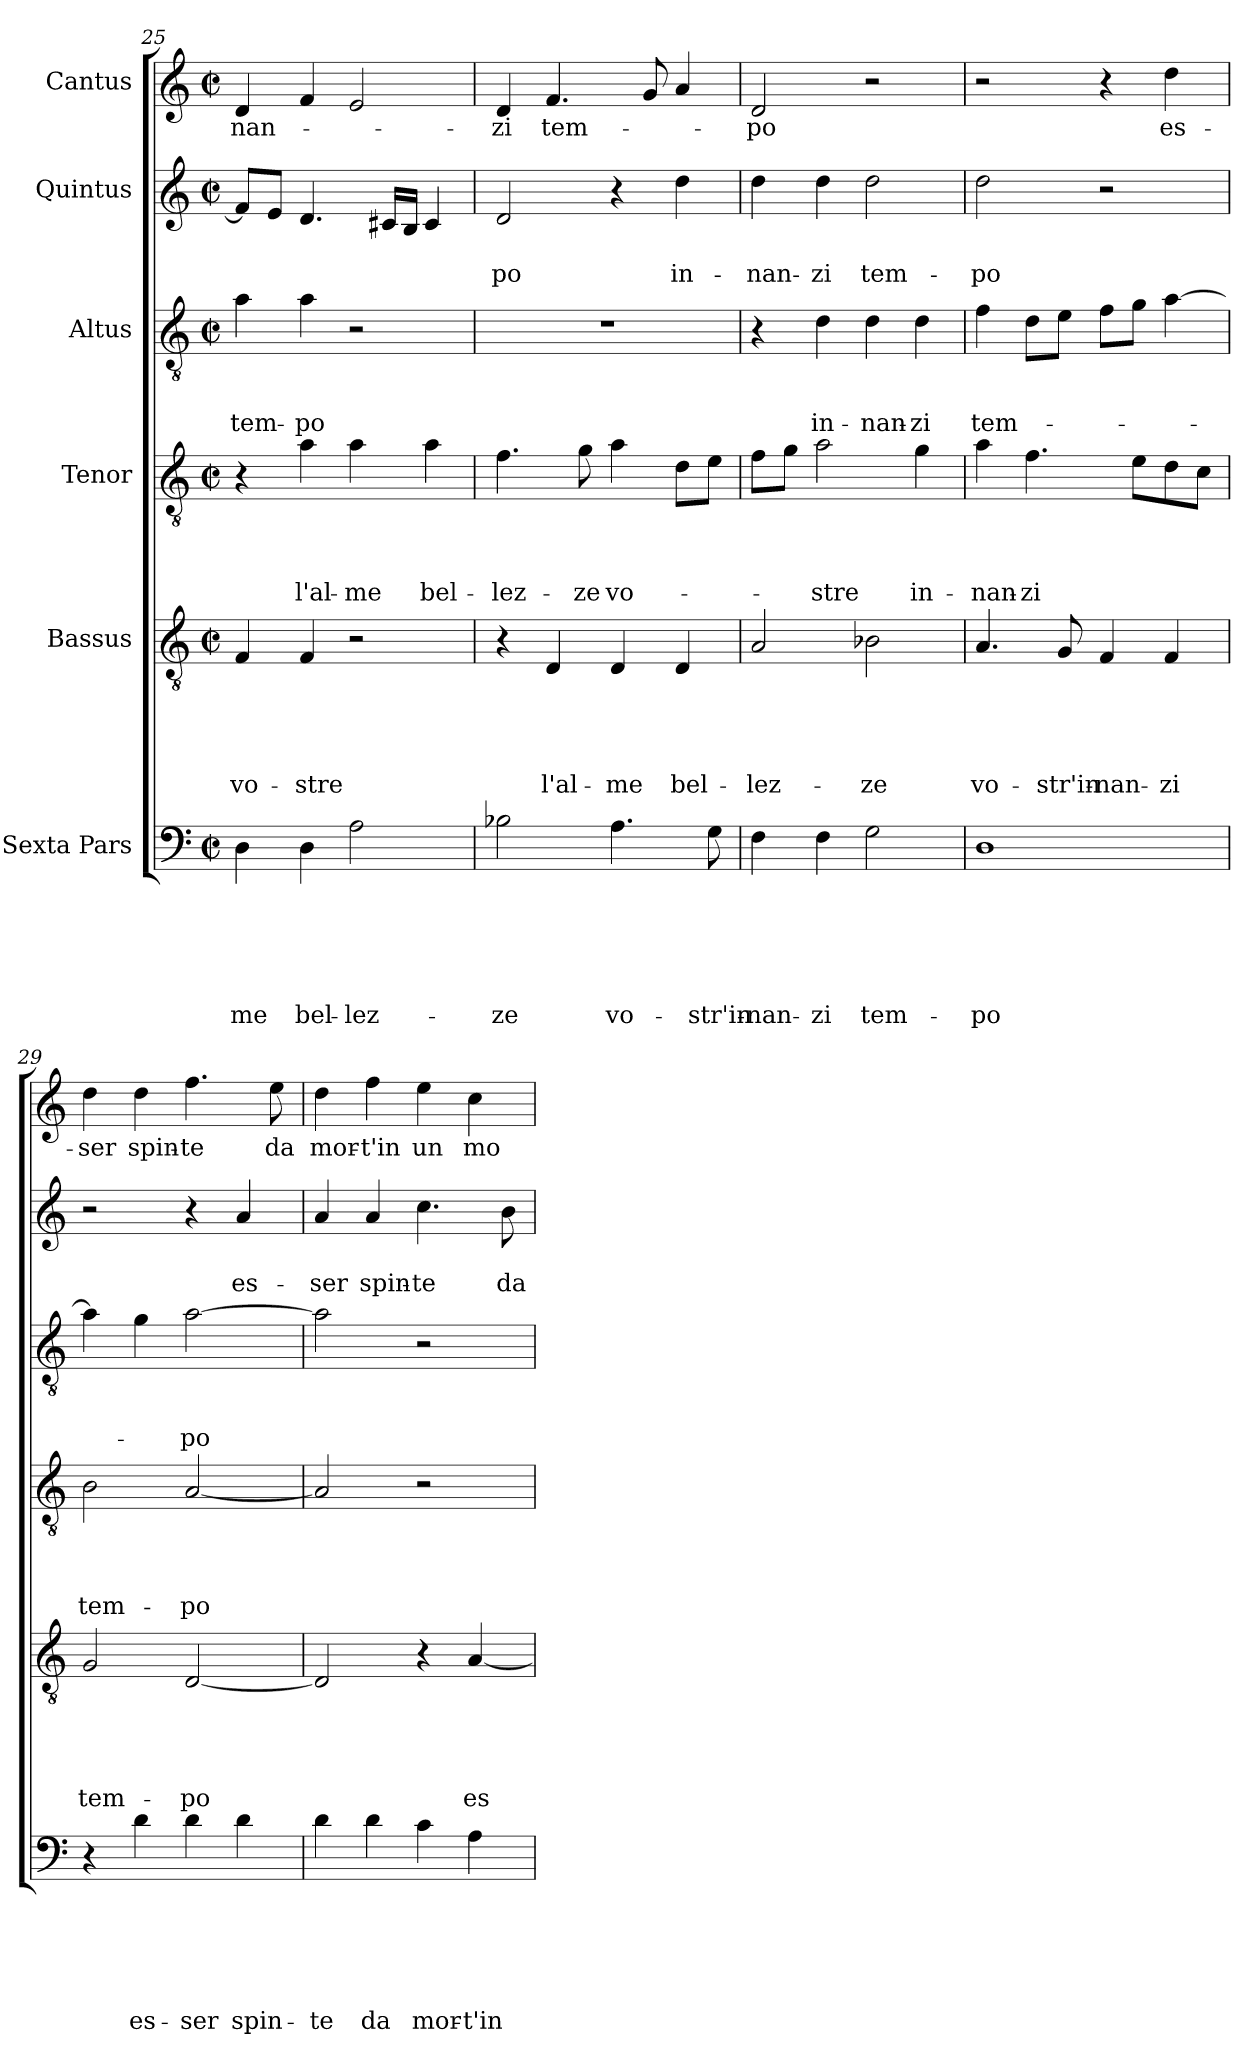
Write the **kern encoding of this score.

**kern	**text	**text	**text	**text	**text	**text	**kern	**text	**text	**text	**text	**text	**kern	**text	**text	**text	**text	**kern	**text	**text	**text	**kern	**text	**text	**kern	**text
*part6	*part6	*part6	*part6	*part6	*part6	*part6	*part5	*part5	*part5	*part5	*part5	*part5	*part4	*part4	*part4	*part4	*part4	*part3	*part3	*part3	*part3	*part2	*part2	*part2	*part1	*part1
*staff6	*staff6	*staff6	*staff6	*staff6	*staff6	*staff6	*staff5	*staff5	*staff5	*staff5	*staff5	*staff5	*staff4	*staff4	*staff4	*staff4	*staff4	*staff3	*staff3	*staff3	*staff3	*staff2	*staff2	*staff2	*staff1	*staff1
*I"Sexta Pars	*	*	*	*	*	*	*I"Bassus	*	*	*	*	*	*I"Tenor	*	*	*	*	*I"Altus	*	*	*	*I"Quintus	*	*	*I"Cantus	*
*clefF4	*	*	*	*	*	*	*clefGv2	*	*	*	*	*	*clefGv2	*	*	*	*	*clefGv2	*	*	*	*clefG2	*	*	*clefG2	*
*k[]	*	*	*	*	*	*	*k[]	*	*	*	*	*	*k[]	*	*	*	*	*k[]	*	*	*	*k[]	*	*	*k[]	*
*C:	*	*	*	*	*	*	*C:	*	*	*	*	*	*C:	*	*	*	*	*C:	*	*	*	*C:	*	*	*C:	*
*M2/2	*	*	*	*	*	*	*M2/2	*	*	*	*	*	*M2/2	*	*	*	*	*M2/2	*	*	*	*M2/2	*	*	*M2/2	*
*met(c|)	*	*	*	*	*	*	*met(c|)	*	*	*	*	*	*met(c|)	*	*	*	*	*met(c|)	*	*	*	*met(c|)	*	*	*met(c|)	*
=25	=25	=25	=25	=25	=25	=25	=25	=25	=25	=25	=25	=25	=25	=25	=25	=25	=25	=25	=25	=25	=25	=25	=25	=25	=25	=25
4D\	.	.	.	.	.	-me	4F/	.	.	.	.	vo-	4r	.	.	.	.	4a\	.	.	tem-	8f/L]	.	.	4d/	-nan-
.	.	.	.	.	.	.	.	.	.	.	.	.	.	.	.	.	.	.	.	.	.	8e/J	.	.	.	.
4D\	.	.	.	.	.	bel-	4F/	.	.	.	.	-stre	4a\	.	.	.	l'al-	4a\	.	.	-po	4.d/	.	.	4f/	.
2A\	.	.	.	.	.	-lez-	2r	.	.	.	.	.	4a\	.	.	.	-me	2r	.	.	.	.	.	.	2e/	.
.	.	.	.	.	.	.	.	.	.	.	.	.	.	.	.	.	.	.	.	.	.	16c#X/LL	.	.	.	.
.	.	.	.	.	.	.	.	.	.	.	.	.	.	.	.	.	.	.	.	.	.	16B/JJ	.	.	.	.
.	.	.	.	.	.	.	.	.	.	.	.	.	4a\	.	.	.	bel-	.	.	.	.	4c#/	.	.	.	.
=26	=26	=26	=26	=26	=26	=26	=26	=26	=26	=26	=26	=26	=26	=26	=26	=26	=26	=26	=26	=26	=26	=26	=26	=26	=26	=26
2B-\	.	.	.	.	.	-ze	4r	.	.	.	.	.	4.f\	.	.	.	-lez-	1r	.	.	.	2d/	.	-po	4d/	-zi
.	.	.	.	.	.	.	4D/	.	.	.	.	l'al-	.	.	.	.	.	.	.	.	.	.	.	.	4.f/	tem-
.	.	.	.	.	.	.	.	.	.	.	.	.	8g\	.	.	.	-ze	.	.	.	.	.	.	.	.	.
4.A\	.	.	.	.	.	vo-	4D/	.	.	.	.	-me	4a\	.	.	.	vo-	.	.	.	.	4r	.	.	.	.
.	.	.	.	.	.	.	.	.	.	.	.	.	.	.	.	.	.	.	.	.	.	.	.	.	8g/	.
.	.	.	.	.	.	.	4D/	.	.	.	.	bel-	8d\L	.	.	.	.	.	.	.	.	4dd\	.	in-	4a/	.
8G\	.	.	.	.	.	-str'in-	.	.	.	.	.	.	8e\J	.	.	.	.	.	.	.	.	.	.	.	.	.
=27	=27	=27	=27	=27	=27	=27	=27	=27	=27	=27	=27	=27	=27	=27	=27	=27	=27	=27	=27	=27	=27	=27	=27	=27	=27	=27
4F\	.	.	.	.	.	-nan-	2A/	.	.	.	.	-lez-	8f\L	.	.	.	.	4r	.	.	.	4dd\	.	-nan-	2d/	-po
.	.	.	.	.	.	.	.	.	.	.	.	.	8g\J	.	.	.	.	.	.	.	.	.	.	.	.	.
4F\	.	.	.	.	.	-zi	.	.	.	.	.	.	2a\	.	.	.	-stre	4d\	.	.	in-	4dd\	.	-zi	.	.
2G\	.	.	.	.	.	tem-	2B-\	.	.	.	.	-ze	.	.	.	.	.	4d\	.	.	-nan-	2dd\	.	tem-	2r	.
.	.	.	.	.	.	.	.	.	.	.	.	.	4g\	.	.	.	in-	4d\	.	.	-zi	.	.	.	.	.
=28	=28	=28	=28	=28	=28	=28	=28	=28	=28	=28	=28	=28	=28	=28	=28	=28	=28	=28	=28	=28	=28	=28	=28	=28	=28	=28
1D	.	.	.	.	.	-po	4.A/	.	.	.	.	vo-	4a\	.	.	.	-nan-	4f\	.	.	tem-	2dd\	.	-po	2r	.
.	.	.	.	.	.	.	.	.	.	.	.	.	4.f\	.	.	.	-zi	8d\L	.	.	.	.	.	.	.	.
.	.	.	.	.	.	.	8G/	.	.	.	.	-str'in-	.	.	.	.	.	8e\J	.	.	.	.	.	.	.	.
.	.	.	.	.	.	.	4F/	.	.	.	.	-nan-	.	.	.	.	.	8f\L	.	.	.	2r	.	.	4r	.
.	.	.	.	.	.	.	.	.	.	.	.	.	8e\L	.	.	.	.	8g\J	.	.	.	.	.	.	.	.
.	.	.	.	.	.	.	4F/	.	.	.	.	-zi	8d\	.	.	.	.	[4a\	.	.	.	.	.	.	4dd\	es-
.	.	.	.	.	.	.	.	.	.	.	.	.	8c\J	.	.	.	.	.	.	.	.	.	.	.	.	.
=29	=29	=29	=29	=29	=29	=29	=29	=29	=29	=29	=29	=29	=29	=29	=29	=29	=29	=29	=29	=29	=29	=29	=29	=29	=29	=29
4r	.	.	.	.	.	.	2G/	.	.	.	.	tem-	2B\	.	.	.	tem-	4a\]	.	.	.	2r	.	.	4dd\	-ser
4d\	.	.	.	.	.	es-	.	.	.	.	.	.	.	.	.	.	.	4g\	.	.	.	.	.	.	4dd\	spin-
4d\	.	.	.	.	.	-ser	[2D/	.	.	.	.	-po	[2A/	.	.	.	-po	[2a\	.	.	-po	4r	.	.	4.ff\	-te
4d\	.	.	.	.	.	spin-	.	.	.	.	.	.	.	.	.	.	.	.	.	.	.	4a/	.	es-	.	.
.	.	.	.	.	.	.	.	.	.	.	.	.	.	.	.	.	.	.	.	.	.	.	.	.	8ee\	da
!!LO:LB:g=z
=30	=30	=30	=30	=30	=30	=30	=30	=30	=30	=30	=30	=30	=30	=30	=30	=30	=30	=30	=30	=30	=30	=30	=30	=30	=30	=30
4d\	.	.	.	.	.	-te	2D/]	.	.	.	.	.	2A/]	.	.	.	.	2a\]	.	.	.	4a/	.	-ser	4dd\	mor-
4d\	.	.	.	.	.	da	.	.	.	.	.	.	.	.	.	.	.	.	.	.	.	4a/	.	spin-	4ff\	-t'in
4c\	.	.	.	.	.	mor-	4r	.	.	.	.	.	2r	.	.	.	.	2r	.	.	.	4.cc\	.	-te	4ee\	un
4A\	.	.	.	.	.	-t'in	[4A/	.	.	.	.	es-	.	.	.	.	.	.	.	.	.	.	.	.	4cc\	mo-
.	.	.	.	.	.	.	.	.	.	.	.	.	.	.	.	.	.	.	.	.	.	8b\	.	da	.	.
=	=	=	=	=	=	=	=	=	=	=	=	=	=	=	=	=	=	=	=	=	=	=	=	=	=	=
*-	*-	*-	*-	*-	*-	*-	*-	*-	*-	*-	*-	*-	*-	*-	*-	*-	*-	*-	*-	*-	*-	*-	*-	*-	*-	*-
